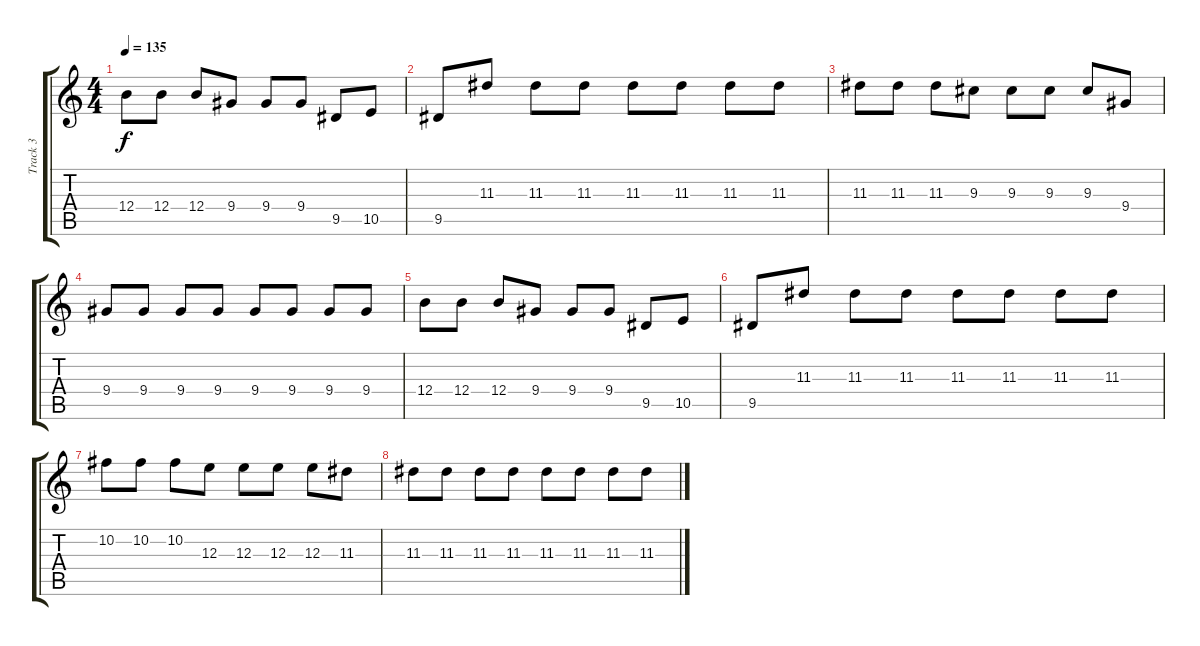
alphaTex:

\track ("Track 3" "Track 3") {instrument distortionguitar}
\staff {score tabs}
\tuning (Db4 Ab3 E3 B2 Gb2 B1) {hide}
\ts (4 4)
\tempo 135
\clef g2
\ks c
12.4.8{dy f} 12.4.8 12.4.8 9.4.8 9.4.8 9.4.8 9.5.8 10.5.8 |
9.5.8 11.3.8 11.3.8 11.3.8 11.3.8 11.3.8 11.3.8 11.3.8 |
11.3.8 11.3.8 11.3.8 9.3.8 9.3.8 9.3.8 9.3.8 9.4.8 |
9.4.8 9.4.8 9.4.8 9.4.8 9.4.8 9.4.8 9.4.8 9.4.8 |
12.4.8 12.4.8 12.4.8 9.4.8 9.4.8 9.4.8 9.5.8 10.5.8 |
9.5.8 11.3.8 11.3.8 11.3.8 11.3.8 11.3.8 11.3.8 11.3.8 |
10.2.8 10.2.8 10.2.8 12.3.8 12.3.8 12.3.8 12.3.8 11.3.8 |
11.3.8 11.3.8 11.3.8 11.3.8 11.3.8 11.3.8 11.3.8 11.3.8
